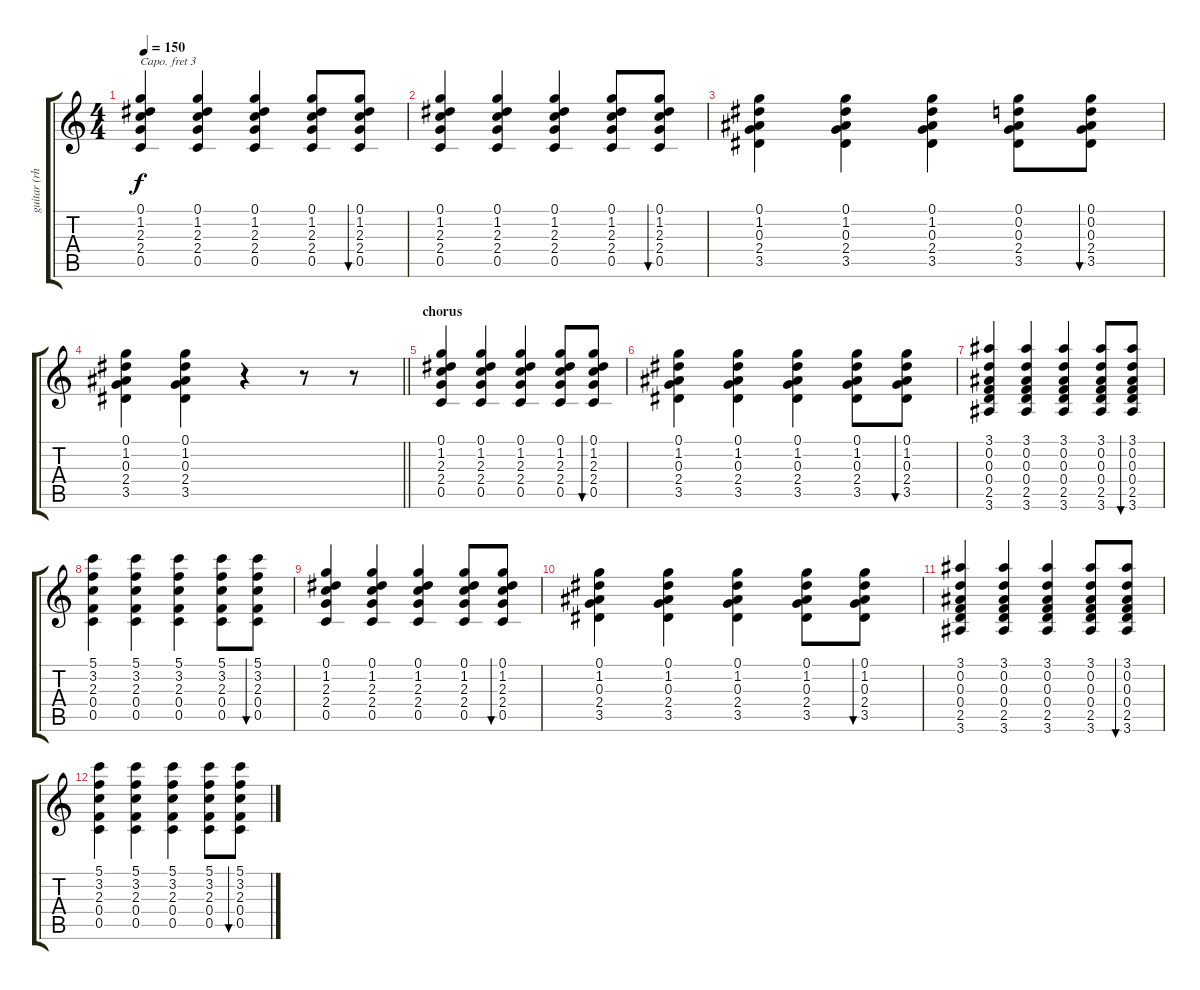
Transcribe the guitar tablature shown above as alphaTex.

\track ("guitar (rhythm)" "guitar (rh") {instrument acousticguitarsteel}
\staff {score tabs}
\capo 3
\tuning (E4 B3 G3 D3 A2 E2) {hide}
\ts (4 4)
\tempo 150
\clef g2
\ks c
(0.1 1.2 2.3 2.4 0.5).4{dy f} (0.1 1.2 2.3 2.4 0.5).4 (0.1 1.2 2.3 2.4 0.5).4 (0.1 1.2 2.3 2.4 0.5).8 (0.1 1.2 2.3 2.4 0.5).8{bu 60} |
(0.1 1.2 2.3 2.4 0.5).4 (0.1 1.2 2.3 2.4 0.5).4 (0.1 1.2 2.3 2.4 0.5).4 (0.1 1.2 2.3 2.4 0.5).8 (0.1 1.2 2.3 2.4 0.5).8{bu 60} |
(0.1 1.2 0.3 2.4 3.5).4 (0.1 1.2 0.3 2.4 3.5).4 (0.1 1.2 0.3 2.4 3.5).4 (0.1 0.2 0.3 2.4 3.5).8 (0.1 0.2 0.3 2.4 3.5).8{bu 60} |
\barLineRight lightlight
(0.1 1.2 0.3 2.4 3.5).4 (0.1 1.2 0.3 2.4 3.5).4 r.4 r.8 r.8 |
\section ("" "chorus")
(0.1 1.2 2.3 2.4 0.5).4 (0.1 1.2 2.3 2.4 0.5).4 (0.1 1.2 2.3 2.4 0.5).4 (0.1 1.2 2.3 2.4 0.5).8 (0.1 1.2 2.3 2.4 0.5).8{bu 60} |
(0.1 1.2 0.3 2.4 3.5).4 (0.1 1.2 0.3 2.4 3.5).4 (0.1 1.2 0.3 2.4 3.5).4 (0.1 1.2 0.3 2.4 3.5).8 (0.1 1.2 0.3 2.4 3.5).8{bu 60} |
(3.1 0.2 0.3 0.4 2.5 3.6).4 (3.1 0.2 0.3 0.4 2.5 3.6).4 (3.1 0.2 0.3 0.4 2.5 3.6).4 (3.1 0.2 0.3 0.4 2.5 3.6).8 (3.1 0.2 0.3 0.4 2.5 3.6).8{bu 60} |
(5.1 3.2 2.3 0.4 0.5).4 (5.1 3.2 2.3 0.4 0.5).4 (5.1 3.2 2.3 0.4 0.5).4 (5.1 3.2 2.3 0.4 0.5).8 (5.1 3.2 2.3 0.4 0.5).8{bu 60} |
(0.1 1.2 2.3 2.4 0.5).4 (0.1 1.2 2.3 2.4 0.5).4 (0.1 1.2 2.3 2.4 0.5).4 (0.1 1.2 2.3 2.4 0.5).8 (0.1 1.2 2.3 2.4 0.5).8{bu 60} |
(0.1 1.2 0.3 2.4 3.5).4 (0.1 1.2 0.3 2.4 3.5).4 (0.1 1.2 0.3 2.4 3.5).4 (0.1 1.2 0.3 2.4 3.5).8 (0.1 1.2 0.3 2.4 3.5).8{bu 60} |
(3.1 0.2 0.3 0.4 2.5 3.6).4 (3.1 0.2 0.3 0.4 2.5 3.6).4 (3.1 0.2 0.3 0.4 2.5 3.6).4 (3.1 0.2 0.3 0.4 2.5 3.6).8 (3.1 0.2 0.3 0.4 2.5 3.6).8{bu 60} |
(5.1 3.2 2.3 0.4 0.5).4 (5.1 3.2 2.3 0.4 0.5).4 (5.1 3.2 2.3 0.4 0.5).4 (5.1 3.2 2.3 0.4 0.5).8 (5.1 3.2 2.3 0.4 0.5).8{bu 60}
